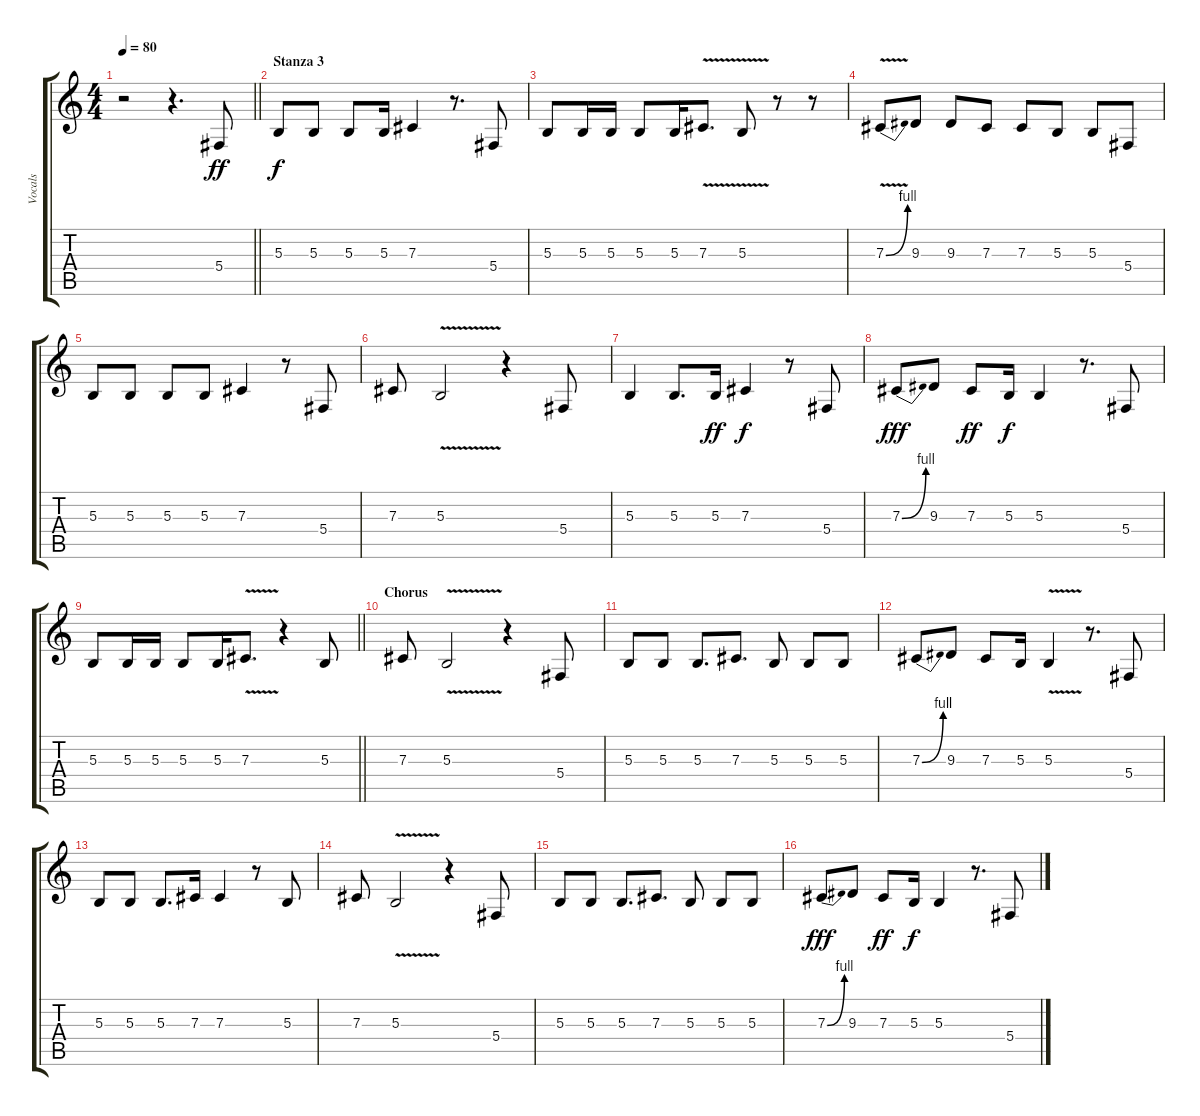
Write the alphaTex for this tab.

\track ("Vocals" "Vocals") {instrument harmonica}
\staff {score tabs}
\tuning (Eb4 Bb3 Gb3 Db3 Ab2 Eb2) {hide}
\ts (4 4)
\tempo 80
\clef g2
\barLineRight lightlight
\ks c
r.2{dy f} r.4{d} 5.4.8{dy ff} |
\section ("" "Stanza 3")
5.3.8{dy f} 5.3.8 5.3.8 5.3.16 7.3.4 r.8{d} 5.4.8 |
5.3.8 5.3.16 5.3.16 5.3.8 5.3.16 7.3{v}.8{d} 5.3{v}.8 r.8 r.8 |
7.3{be (bend 0 0 60 4) v}.8 9.3.8 9.3.8 7.3.8 7.3.8 5.3.8 5.3.8 5.4.8 |
5.3.8 5.3.8 5.3.8 5.3.8 7.3.4 r.8 5.4.8 |
7.3.8 5.3{v}.2 r.4 5.4.8 |
5.3.4 5.3.8{d} 5.3.16{dy ff} 7.3.4{dy f} r.8 5.4.8 |
7.3{be (bend 0 0 60 4)}.8{dy fff} 9.3.8 7.3.8{dy ff} 5.3.16{dy f} 5.3.4 r.8{d} 5.4.8 |
\barLineRight lightlight
5.3.8 5.3.16 5.3.16 5.3.8 5.3.16 7.3{v}.8{d} r.4 5.3.8 |
\section ("" "Chorus")
7.3.8 5.3{v}.2 r.4 5.4.8 |
5.3.8 5.3.8 5.3.8{d} 7.3.8{d} 5.3.8 5.3.8 5.3.8 |
7.3{be (bend 0 0 60 4)}.8 9.3.8 7.3.8 5.3.16 5.3{v}.4 r.8{d} 5.4.8 |
5.3.8 5.3.8 5.3.8{d} 7.3.16 7.3.4 r.8 5.3.8 |
7.3.8 5.3{v}.2 r.4 5.4.8 |
5.3.8 5.3.8 5.3.8{d} 7.3.8{d} 5.3.8 5.3.8 5.3.8 |
7.3{be (bend 0 0 60 4)}.8{dy fff} 9.3.8 7.3.8{dy ff} 5.3.16{dy f} 5.3.4 r.8{d} 5.4.8
